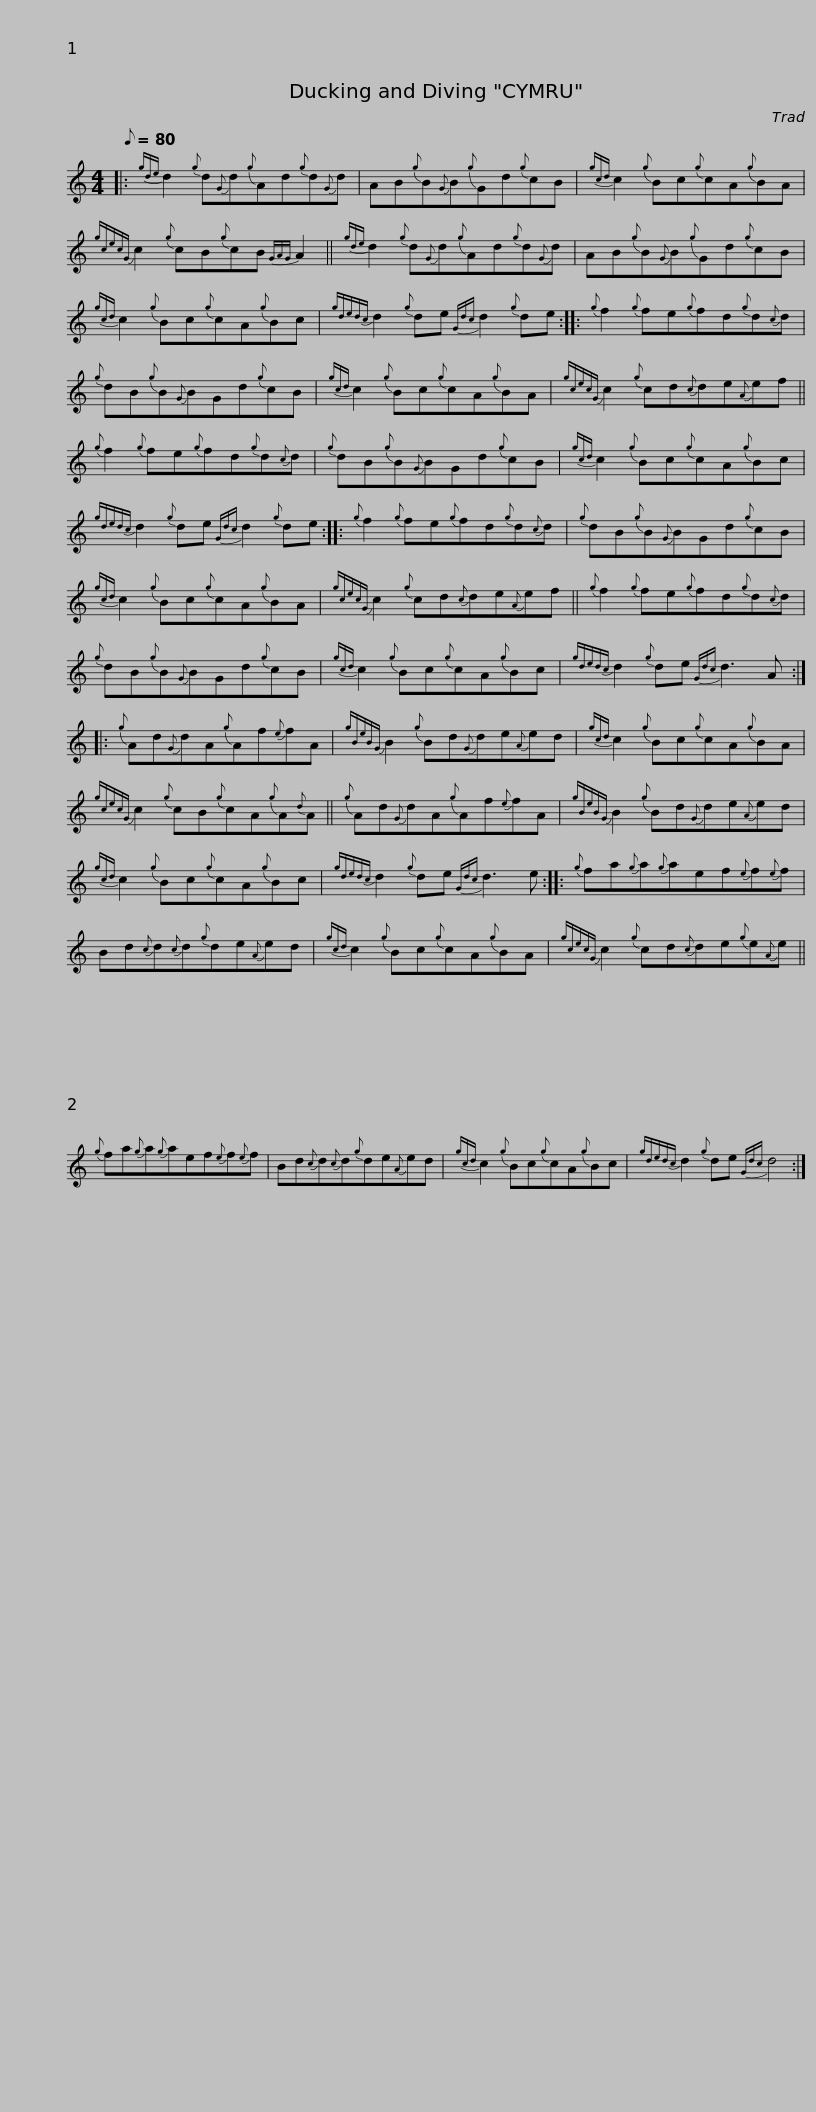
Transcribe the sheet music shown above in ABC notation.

X:1
L:1/8
Q:1/8=80
M:4/4
I:linebreak $
K:C
V:1 treble
V:1
|:{gde} d2{g} d{G}d{g}Ad{g}d{G}d | AB{g}B{G}B{g}Gd{g}cB |{gcd} c2{g} Bc{g}cA{g}BA |${gcecG} c2{g} cB{g}cB{GAG} A2 ||{gde} d2{g} d{G}d{g}Ad{g}d{G}d | %5
 AB{g}B{G}B{g}Gd{g}cB |${gcd} c2{g} Bc{g}cA{g}Bc |{gdedc} d2{g} de{Gdc} d2{g} de ::{g} f2{g} fe{g}fd{g}d{c}d |${g} dB{g}B{G}BGd{g}cB | %10
{gcd} c2{g} Bc{g}cA{g}BA |{gcecG} c2{g} cd{c}de{A}ef ||${g} f2{g} fe{g}fd{g}d{c}d |{g} dB{g}B{G}BGd{g}cB |{gcd} c2{g} Bc{g}cA{g}Bc |$ %15
{gdedc} d2{g} de{Gdc} d2{g} de ::{g} f2{g} fe{g}fd{g}d{c}d |{g} dB{g}B{G}BGd{g}cB |${gcd} c2{g} Bc{g}cA{g}BA |{gcecG} c2{g} cd{c}de{A}ef || %20
{g} f2{g} fe{g}fd{g}d{c}d |${g} dB{g}B{G}BGd{g}cB |{gcd} c2{g} Bc{g}cA{g}Bc |{gdedc} d2{g} de{Gdc} d3 A ::${g} Ad{G}dA{g}Af{e}fA | %25
{gBeBG} B2{g} Bd{G}de{A}ed |{gcd} c2{g} Bc{g}cA{g}BA |${gcecG} c2{g} cB{g}cA{g}A{d}A ||{g} Ad{G}dA{g}Af{e}fA |{gBeBG} B2{g} Bd{G}de{A}ed |$ %30
{gcd} c2{g} Bc{g}cA{g}Bc |{gdedc} d2{g} de{Gdc} d3 e ::{g} fa{g}a{g}aef{e}f{e}f |$ Bd{c}d{c}d{g}de{A}ed |{gcd} c2{g} Bc{g}cA{g}BA | %35
{gcecG} c2{g} cd{c}de{g}e{A}e ||${g} fa{g}a{g}aef{e}f{e}f | Bd{c}d{c}d{g}de{A}ed |{gcd} c2{g} Bc{g}cA{g}Bc |${gdedc} d2{g} de{Gdc} d4 :| %40
